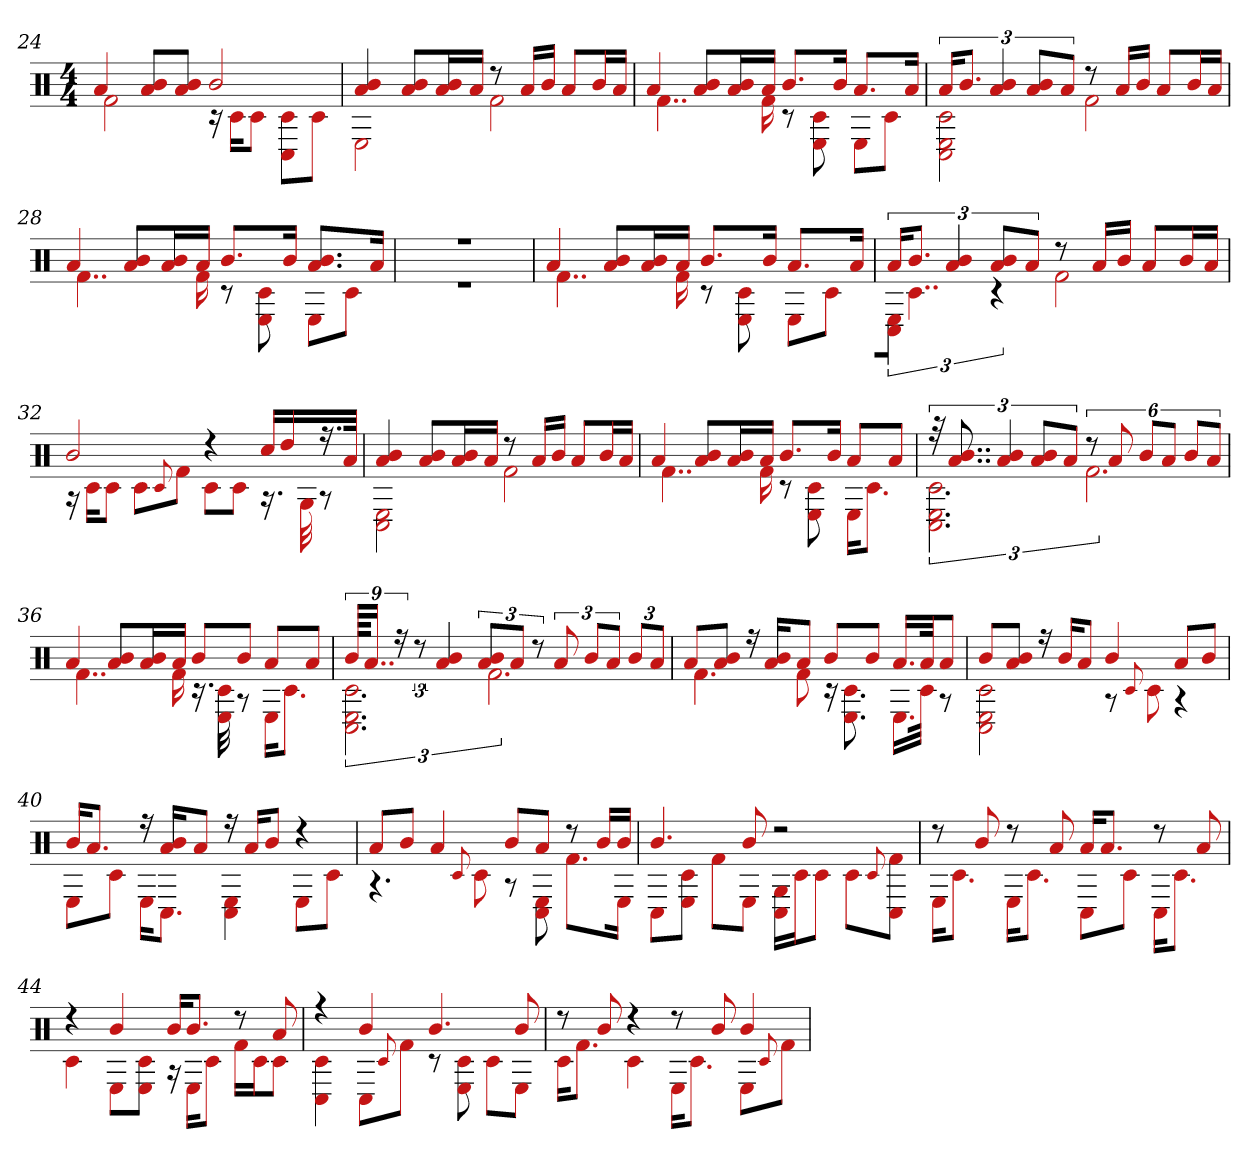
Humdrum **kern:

**kern
*part1
*staff1
*clefX
*k[]
*M4/4
=24
*^
4a	2f#
8a 8bL	.
8b 8aJ	.
2b	16r
.	16c#KL
.	8c#J
.	8C# 8c#L
.	8c#J
=25	=25
4b 4a	2E
8b 8aL	.
16a 16bL	.
16aJJ	.
8r	2f#
16aLL	.
16bJJ	.
8aL	.
16bL	.
16aJJ	.
=26	=26
4a	4..f#
8a 8bL	.
16b 16aL	.
16aJJ	16f#
8.bL	8r
.	8E 8c#
16bJk	.
8.aL	8EL
.	8c#J
16aJk	.
=27	=27
24aKL	2E 2C# 2c#
12.bJ	.
6a 6b	.
12a 12bL	.
12aJ	.
8r	2f#
16aLL	.
16bJJ	.
8aL	.
16bL	.
16aJJ	.
=28	=28
4a	4..f#
8b 8aL	.
16a 16bL	.
16aJJ	16f#
8.bL	8r
.	8E 8c#
16bJk	.
8.a 8.bL	8EL
.	8c#J
16aJk	.
=29	=29
1r	1r
=30	=30
4a	4..f#
8a 8bL	.
16a 16bL	.
16aJJ	16f#
8.bL	8r
.	8E 8c#
16bJk	.
8.aL	8EL
.	8c#J
16aJk	.
=31	=31
24aKL	24E 24C#JJ
12.bJ	6..c#
6a 6b	.
12a 12bL	6r
12aJ	.
8r	2f#
16aLL	.
16bJJ	.
8aL	.
16bL	.
16aJJ	.
=32	=32
2b	16r
.	16c#KL
.	8c#J
.	8c#L
.	8qqc#
.	8f#J
4r	8c#L
.	8c#J
16cc#LL	16.r
16dd	.
.	32G
16.r	8r
32aJJk	.
=33	=33
4b 4a	2C# 2E
8a 8bL	.
16a 16bL	.
16aJJ	.
8r	2f#
16aLL	.
16bJJ	.
8aL	.
16bL	.
16aJJ	.
=34	=34
4a	4..f#
8a 8bL	.
16a 16bL	.
16aJJ	16f#
8.bL	8r
.	8E 8c#
16bJk	.
8aL	16EKL
.	8.c#J
8aJ	.
=35	=35
48r	3.E 3.c# 3.C#
12..a 12..b	.
6a 6b	.
12b 12aL	.
12aJ	.
12r	3.f#
12a	.
12bL	.
12aJ	.
12bL	.
12aJ	.
=36	=36
4a	4..f#
8a 8bL	.
16b 16aL	.
16aJJ	16f#
8bL	16.r
.	32E 32c#
8bJ	8r
8aL	16EKL
.	8.c#J
8aJ	.
=37	=37
72bKKLL	3.E 3.c# 3.C#
18..aJJ	.
18r	.
12r	.
4a 4b	.
12b 12aL	3.f#
12aJ	.
12r	.
12a	.
12bL	.
12aJ	.
12bL	6ryy
12aJ	.
=38	=38
8aL	4.f#
8a 8bJ	.
16r	.
16b 16aKL	.
8aJ	8f#
8bL	16r
.	8.E 8.c#
8bJ	.
16.aLL	16.ELL
32aJk	32c#JJk
8aJ	8r
=39	=39
8bL	2E 2c# 2C#
8a 8bJ	.
16r	.
16bKL	.
8aJ	.
4b	8r
.	8qqc#
.	8c#
8aL	4r
8bJ	.
=40	=40
16bKL	8EL
8.aJ	.
.	8c#J
16r	16EKL
16a 16bKL	8.C#J
8aJ	.
16r	4E 4C#
16aKL	.
8bJ	.
4r	8EL
.	8c#J
=41	=41
8aL	4.r
8bJ	.
4a	.
.	8qqc#
.	8c#
8bL	8r
8aJ	8C# 8E
8r	8.f#L
16bLL	.
16bJJ	16EJk
=42	=42
4.b	8C#L
.	8c# 8EJ
.	8f#L
8b	8EJ
2r	16C# 16GLL
.	16c#J
.	8c#J
.	8c#L
.	8qqc#
.	8C# 8f#J
=43	=43
8r	16EKL
.	8.c#J
8b	.
8r	16EKL
.	8.c#J
8a	.
16aKL	8C#L
8.aJ	.
.	8c#J
8r	16C#KL
.	8.c#J
8a	.
=44	=44
4r	4c#
4b	8EL
.	8E 8c#J
16bKL	16r
8.bJ	16EKL
.	8c#J
8r	16f#LL
.	16c#J
8a	8c#J
=45	=45
4r	4C# 4c#
4b	8C#L
.	8qqc#
.	8f#J
4.b	8r
.	8c# 8E
.	8c#L
8b	8EJ
=46	=46
8r	16c#KL
.	8.f#J
8b	.
4r	4c#
8r	16EKL
.	8.c#J
8b	.
4b	8EL
.	8qqc#
.	8f#J
*v	*v
=
*-
